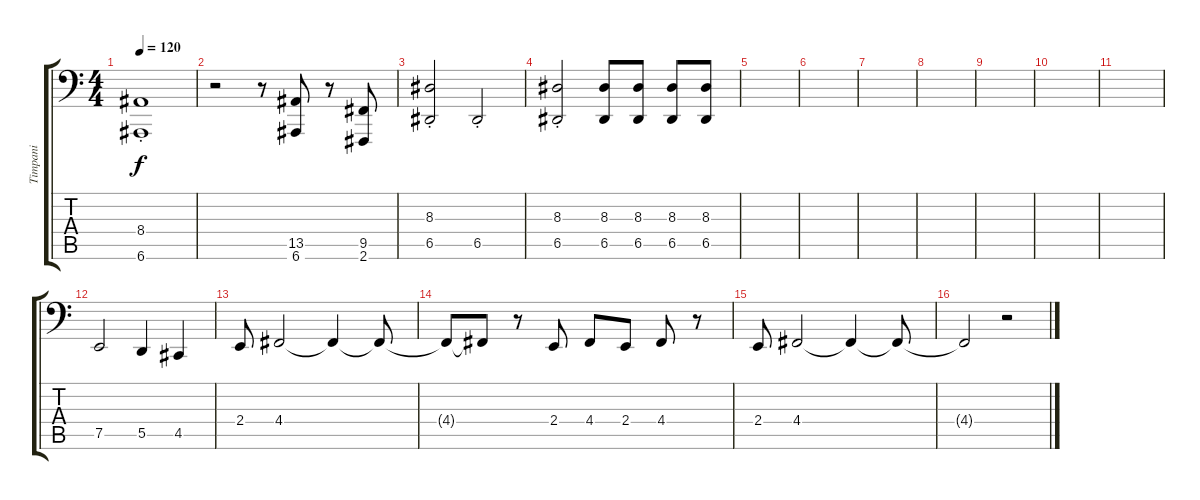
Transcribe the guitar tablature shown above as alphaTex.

\track ("Timpani" "Timpani") {instrument timpani}
\staff {score tabs}
\tuning (E3 B2 G2 D2 A1 E1) {hide}
\ts (4 4)
\tempo 120
\clef f4
\ks c
(8.4{st} 6.6{st}).1{dy f} |
r.2 r.8 (13.5 6.6).8 r.8 (9.5 2.6).8 |
(8.3{st} 6.5{st}).2 6.5{st}.2 |
(8.3{st} 6.5{st}).2 (8.3 6.5).8 (8.3 6.5).8 (8.3 6.5).8 (8.3 6.5).8 |
|
|
|
|
|
|
|
7.5.2 5.5.4 4.5.4 |
2.4.8 4.4.2 4.4{t}.4 4.4{t}.8 |
4.4{t}.8 4.4{t}.8 r.8 2.4.8 4.4.8 2.4.8 4.4.8 r.8 |
2.4.8 4.4.2 4.4{t}.4 4.4{t}.8 |
4.4{t}.2 r.2
